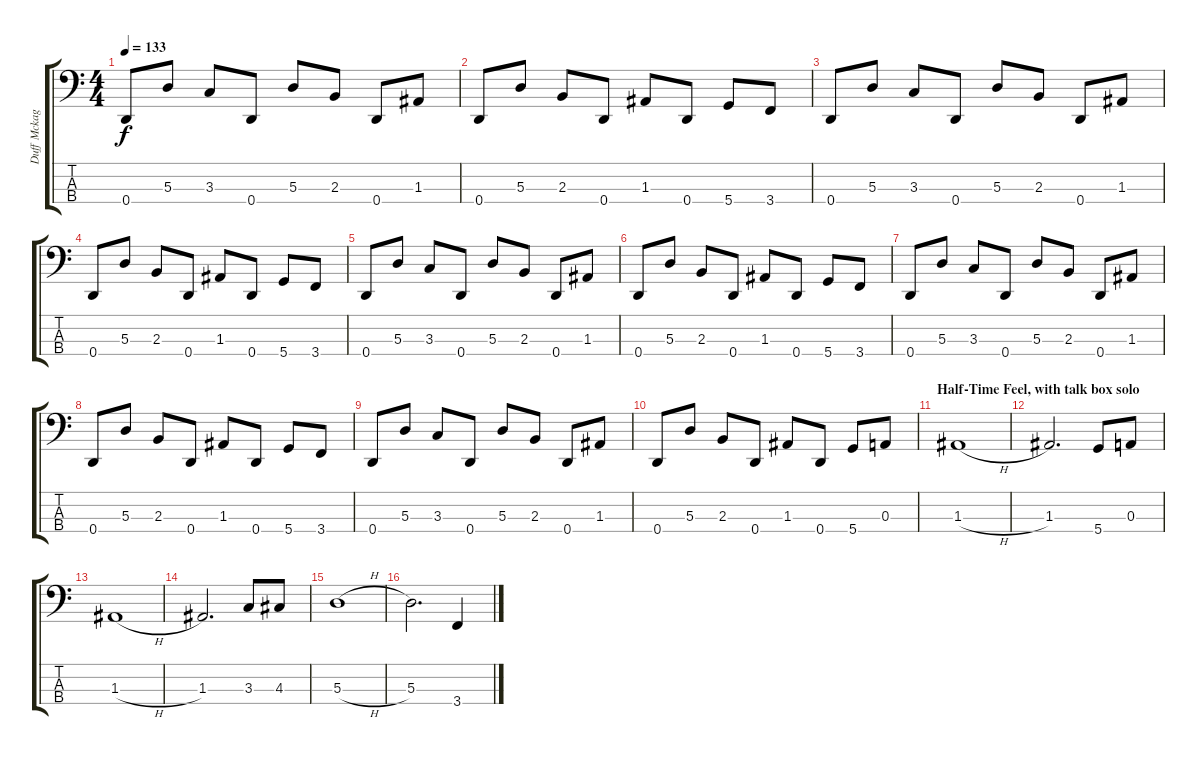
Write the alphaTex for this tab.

\track ("Duff Mckagan - Bass" "Duff Mckag") {instrument electricbassfinger}
\staff {score tabs}
\tuning (G2 D2 A1 D1) {hide}
\ts (4 4)
\tempo 133
\clef f4
\ks c
0.4.8{dy f} 5.3.8 3.3.8 0.4.8 5.3.8 2.3.8 0.4.8 1.3.8 |
0.4.8 5.3.8 2.3.8 0.4.8 1.3.8 0.4.8 5.4.8 3.4.8 |
0.4.8 5.3.8 3.3.8 0.4.8 5.3.8 2.3.8 0.4.8 1.3.8 |
0.4.8 5.3.8 2.3.8 0.4.8 1.3.8 0.4.8 5.4.8 3.4.8 |
0.4.8 5.3.8 3.3.8 0.4.8 5.3.8 2.3.8 0.4.8 1.3.8 |
0.4.8 5.3.8 2.3.8 0.4.8 1.3.8 0.4.8 5.4.8 3.4.8 |
0.4.8 5.3.8 3.3.8 0.4.8 5.3.8 2.3.8 0.4.8 1.3.8 |
0.4.8 5.3.8 2.3.8 0.4.8 1.3.8 0.4.8 5.4.8 3.4.8 |
0.4.8 5.3.8 3.3.8 0.4.8 5.3.8 2.3.8 0.4.8 1.3.8 |
0.4.8 5.3.8 2.3.8 0.4.8 1.3.8 0.4.8 5.4.8 0.3.8 |
\section ("" "Half-Time Feel, with talk box solo")
1.3{h}.1 |
1.3.2{d} 5.4.8 0.3.8 |
1.3{h}.1 |
1.3.2{d} 3.3.8 4.3.8 |
5.3{h}.1 |
5.3.2{d} 3.4.4
